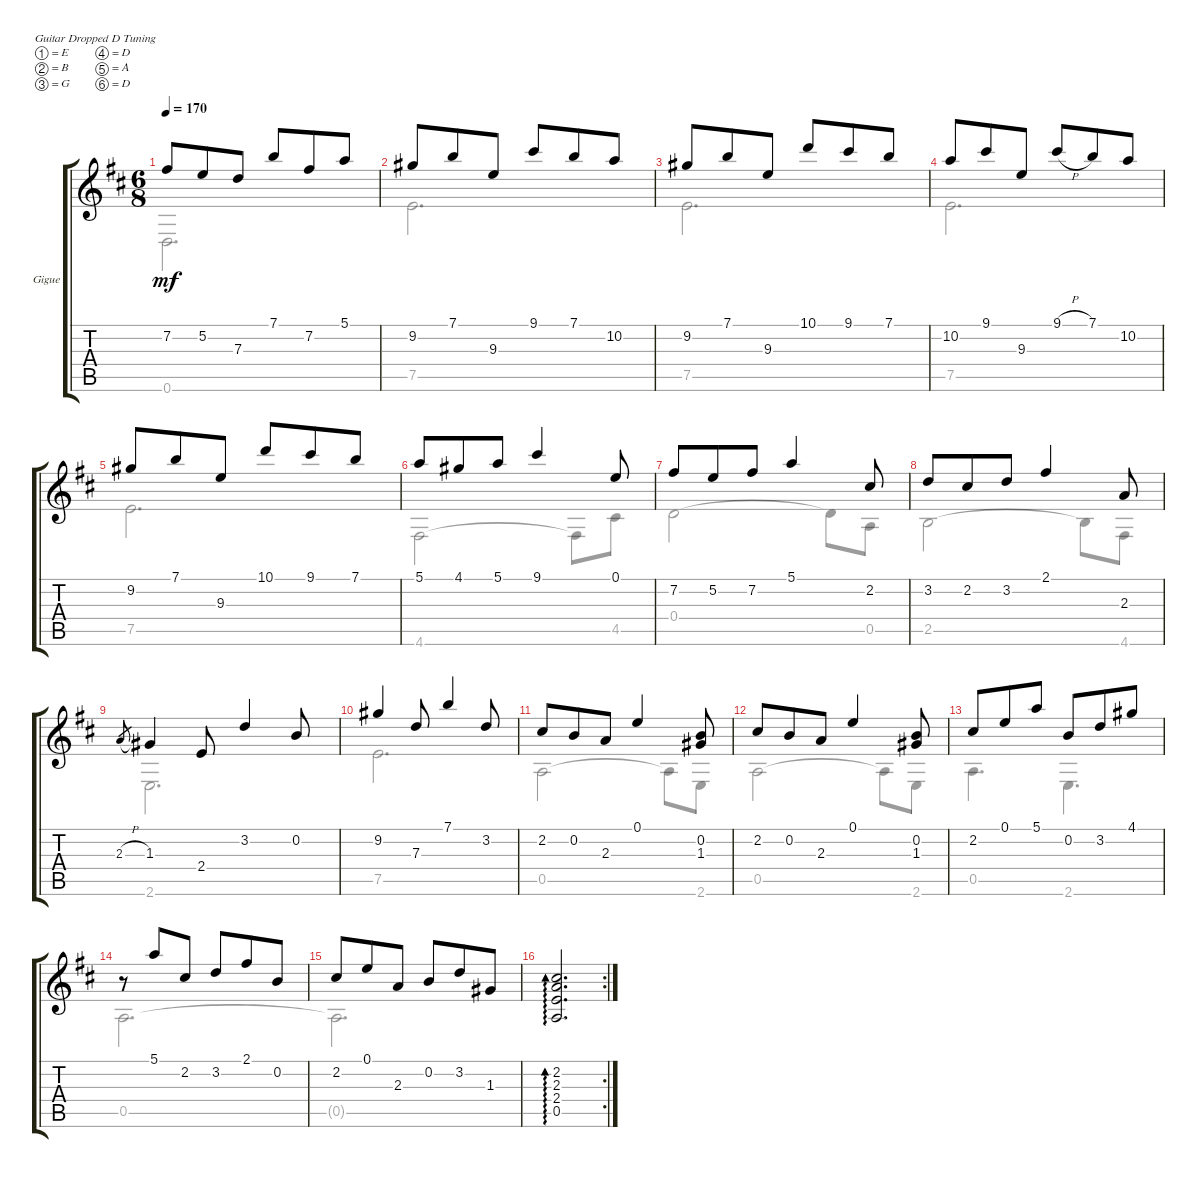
\bracketExtendMode groupsimilarinstruments
\firstSystemTrackNameOrientation horizontal
\otherSystemsTrackNameOrientation horizontal
\track ("Gigue" "Gigue") {instrument acousticguitarnylon}
\staff {score tabs}
\tuning (E4 B3 G3 D3 A2 D2)
\voice
\ts (6 8)
\tempo 170
\clef g2
\ks d
7.2.8{dy mf} 5.2.8 7.3.8 7.1.8 7.2.8 5.1.8 |
9.2.8 7.1.8 9.3.8 9.1.8 7.1.8 10.2.8 |
9.2.8 7.1.8 9.3.8 10.1.8 9.1.8 7.1.8 |
10.2.8 9.1.8 9.3.8 9.1{h}.8 7.1.8 10.2.8 |
9.2.8 7.1.8 9.3.8 10.1.8 9.1.8 7.1.8 |
5.1.8 4.1.8 5.1.8 9.1.4 0.1.8 |
7.2.8 5.2.8 7.2.8 5.1.4 2.2.8 |
3.2.8 2.2.8 3.2.8 2.1.4 2.3.8 |
2.3{h}.8{gr} 1.3.4 2.4.8 3.2.4 0.2.8 |
9.2.4 7.3.8 7.1.4 3.2.8 |
2.2.8 0.2.8 2.3.8 0.1.4 (0.2 1.3).8 |
2.2.8 0.2.8 2.3.8 0.1.4 (0.2 1.3).8 |
2.2.8 0.1.8 5.1.8 0.2.8 3.2.8 4.1.8 |
r.8 5.1.8 2.2.8 3.2.8 2.1.8 0.2.8 |
2.2.8 0.1.8 2.3.8 0.2.8 3.2.8 1.3.8 |
\rc 2
(2.2 2.3 2.4 0.5).2{d ad 0}
\voice
\clef g2
\ottava regular
\simile none
\ks d
0.6.2{d dy mf} |
7.5.2{d} |
7.5.2{d} |
7.5.2{d} |
7.5.2{d} |
4.6.2 4.6{t}.8 4.5.8 |
0.4.2 0.4{t}.8 0.5.8 |
2.5.2 2.5{t}.8 4.6.8 |
2.6.2{d} |
7.5.2{d} |
0.5.2 0.5{t}.8 2.6.8 |
0.5.2 0.5{t}.8 2.6.8 |
0.5.4{d} 2.6.4{d} |
0.5.2{d} |
0.5{t}.2{d} |
